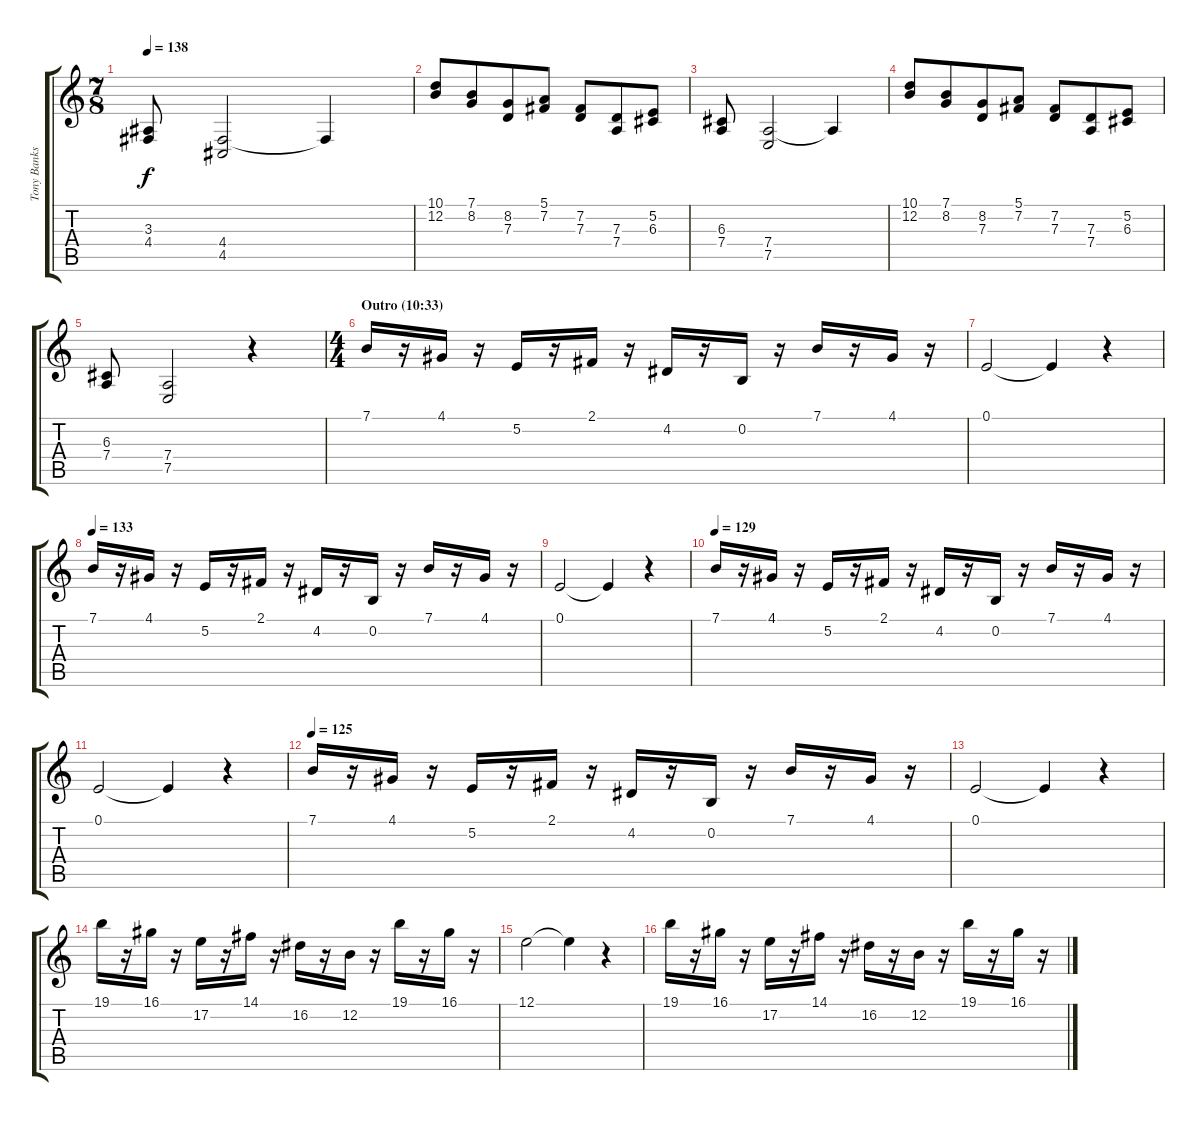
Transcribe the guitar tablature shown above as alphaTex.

\track ("Tony Banks (keyboard solo)" "Tony Banks") {instrument frenchhorn}
\staff {score tabs}
\tuning (E4 B3 G3 D3 A2 E2) {hide}
\ts (7 8)
\tempo 138
\clef g2
\ks c
(3.3 4.4).8{dy f} (4.4 4.5).2 4.4{t}.4 |
(10.1 12.2).8 (7.1 8.2).8 (8.2 7.3).8 (5.1 7.2).8 (7.2 7.3).8 (7.3 7.4).8 (5.2 6.3).8 |
(6.3 7.4).8 (7.4 7.5).2 7.4{t}.4 |
(10.1 12.2).8 (7.1 8.2).8 (8.2 7.3).8 (5.1 7.2).8 (7.2 7.3).8 (7.3 7.4).8 (5.2 6.3).8 |
(6.3 7.4).8 (7.4 7.5).2 r.4 |
\ts (4 4)
\section ("" "Outro (10:33)")
7.1.16{volume 12} r.16 4.1.16 r.16 5.2.16 r.16 2.1.16 r.16 4.2.16 r.16 0.2.16 r.16 7.1.16 r.16 4.1.16 r.16 |
0.1.2 0.1{t}.4 r.4 |
\tempo 133
7.1.16 r.16 4.1.16 r.16 5.2.16 r.16 2.1.16 r.16 4.2.16 r.16 0.2.16 r.16 7.1.16 r.16 4.1.16 r.16 |
0.1.2 0.1{t}.4 r.4 |
\tempo 129
7.1.16 r.16 4.1.16 r.16 5.2.16 r.16 2.1.16 r.16 4.2.16 r.16 0.2.16 r.16 7.1.16 r.16 4.1.16 r.16 |
0.1.2 0.1{t}.4 r.4 |
\tempo 125
7.1.16 r.16 4.1.16 r.16 5.2.16 r.16 2.1.16 r.16 4.2.16 r.16 0.2.16 r.16 7.1.16 r.16 4.1.16 r.16 |
0.1.2 0.1{t}.4 r.4 |
19.1.16{volume 8} r.16 16.1.16 r.16 17.2.16 r.16 14.1.16 r.16 16.2.16 r.16 12.2.16 r.16 19.1.16 r.16 16.1.16 r.16 |
12.1.2 12.1{t}.4 r.4 |
19.1.16{volume 4} r.16 16.1.16 r.16 17.2.16 r.16 14.1.16 r.16 16.2.16 r.16 12.2.16 r.16 19.1.16 r.16 16.1.16 r.16
